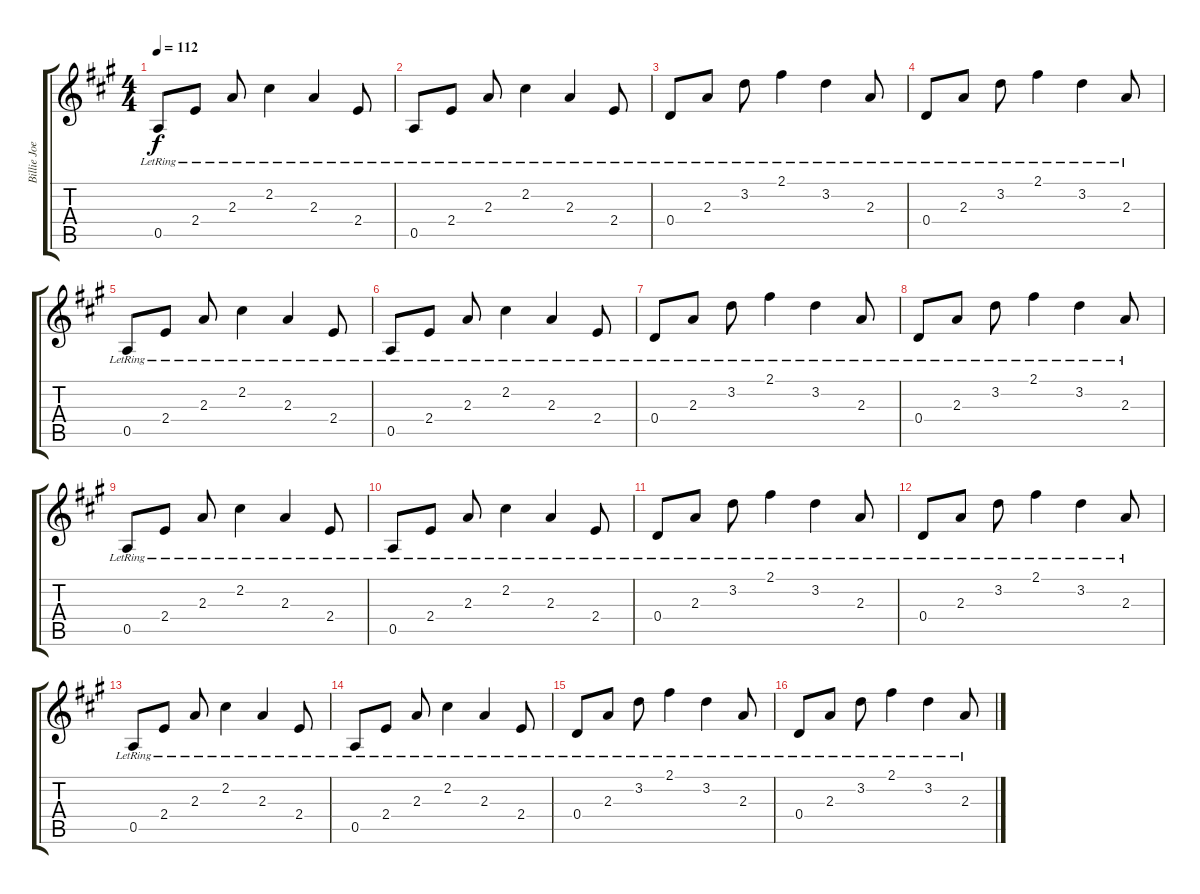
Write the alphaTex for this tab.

\track ("Billie Joe" "Billie Joe") {instrument distortionguitar}
\staff {score tabs}
\tuning (E4 B3 G3 D3 A2 E2) {hide}
\ts (4 4)
\tempo 112
\clef g2
\ks a
0.5{lr}.8{dy f} 2.4{lr}.8 2.3{lr}.8 2.2{lr}.4 2.3{lr}.4 2.4{lr}.8 |
0.5{lr}.8 2.4{lr}.8 2.3{lr}.8 2.2{lr}.4 2.3{lr}.4 2.4{lr}.8 |
0.4{lr}.8 2.3{lr}.8 3.2{lr}.8 2.1{lr}.4 3.2{lr}.4 2.3{lr}.8 |
0.4{lr}.8 2.3{lr}.8 3.2{lr}.8 2.1{lr}.4 3.2{lr}.4 2.3{lr}.8 |
0.5{lr}.8 2.4{lr}.8 2.3{lr}.8 2.2{lr}.4 2.3{lr}.4 2.4{lr}.8 |
0.5{lr}.8 2.4{lr}.8 2.3{lr}.8 2.2{lr}.4 2.3{lr}.4 2.4{lr}.8 |
0.4{lr}.8 2.3{lr}.8 3.2{lr}.8 2.1{lr}.4 3.2{lr}.4 2.3{lr}.8 |
0.4{lr}.8 2.3{lr}.8 3.2{lr}.8 2.1{lr}.4 3.2{lr}.4 2.3{lr}.8 |
0.5{lr}.8 2.4{lr}.8 2.3{lr}.8 2.2{lr}.4 2.3{lr}.4 2.4{lr}.8 |
0.5{lr}.8 2.4{lr}.8 2.3{lr}.8 2.2{lr}.4 2.3{lr}.4 2.4{lr}.8 |
0.4{lr}.8 2.3{lr}.8 3.2{lr}.8 2.1{lr}.4 3.2{lr}.4 2.3{lr}.8 |
0.4{lr}.8 2.3{lr}.8 3.2{lr}.8 2.1{lr}.4 3.2{lr}.4 2.3{lr}.8 |
0.5{lr}.8 2.4{lr}.8 2.3{lr}.8 2.2{lr}.4 2.3{lr}.4 2.4{lr}.8 |
0.5{lr}.8 2.4{lr}.8 2.3{lr}.8 2.2{lr}.4 2.3{lr}.4 2.4{lr}.8 |
0.4{lr}.8 2.3{lr}.8 3.2{lr}.8 2.1{lr}.4 3.2{lr}.4 2.3{lr}.8 |
0.4{lr}.8 2.3{lr}.8 3.2{lr}.8 2.1{lr}.4 3.2{lr}.4 2.3{lr}.8
